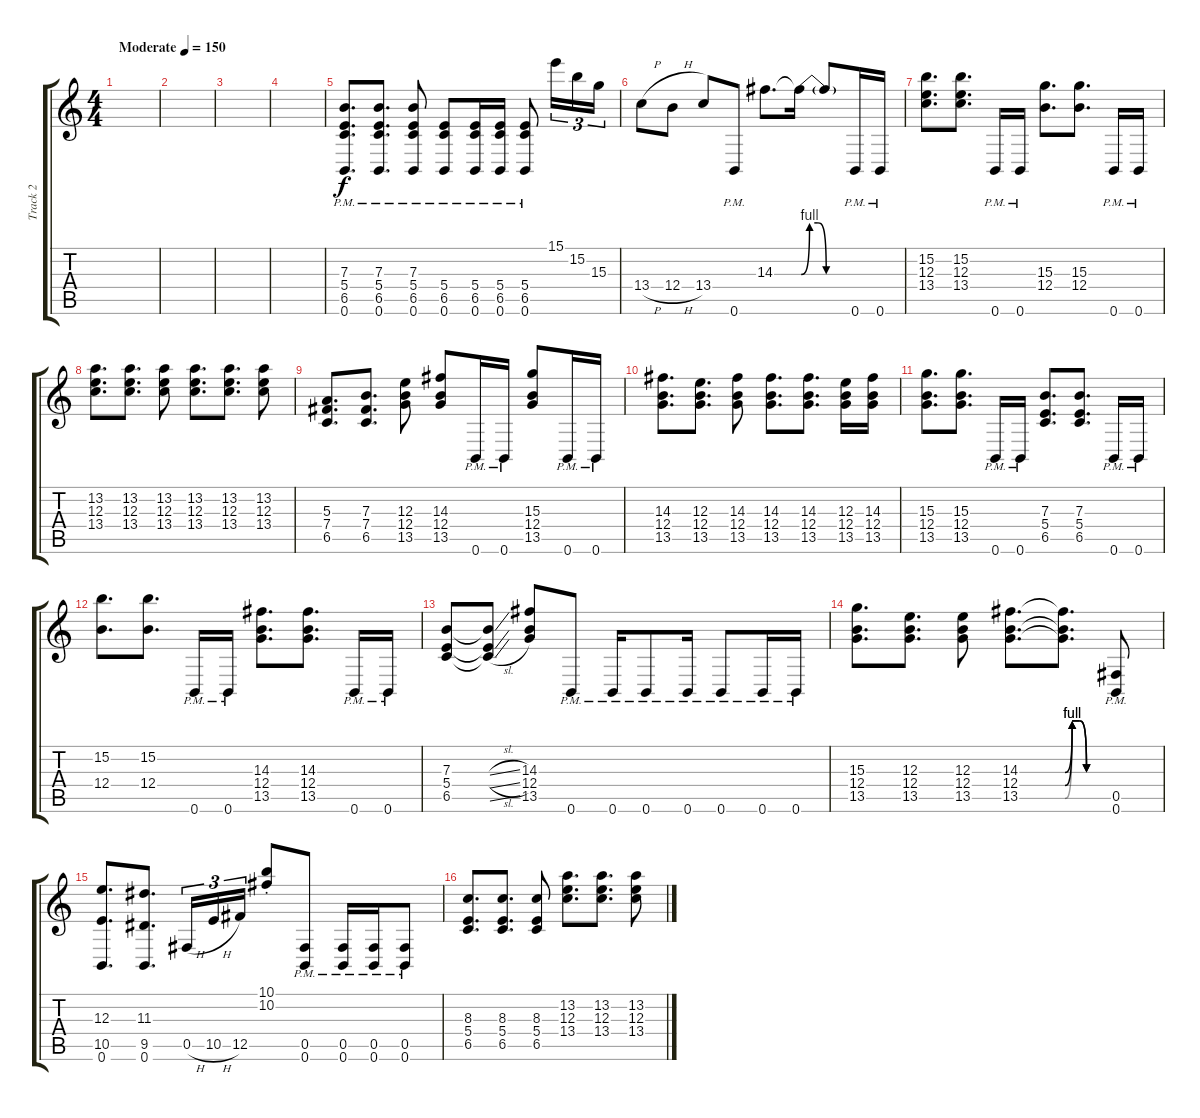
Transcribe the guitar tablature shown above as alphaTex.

\track ("Track 2" "Track 2") {instrument distortionguitar}
\staff {score tabs}
\tuning (Db4 Ab3 E3 B2 Gb2 B1) {hide}
\ts (4 4)
\tempo (150 "Moderate")
\clef g2
\ks c
|
|
|
|
(7.3{pm} 5.4{pm} 6.5{pm} 0.6{pm}).8{d} (7.3{pm} 5.4{pm} 6.5{pm} 0.6{pm}).8{d} (7.3{pm} 5.4{pm} 6.5{pm} 0.6{pm}).8 (5.4{pm} 6.5{pm} 0.6{pm}).8 (5.4{pm} 6.5{pm} 0.6{pm}).16 (5.4{pm} 6.5{pm} 0.6{pm}).16 (5.4{pm} 6.5{pm} 0.6{pm}).8 15.1.16{tu (3 2)} 15.2.16{tu (3 2)} 15.3.16{tu (3 2)} |
13.4{h}.8 12.4{h}.8 13.4.8 0.6{pm}.8 14.3.8{d} 14.3{be (custom 0 0 10 4 20 4 30 0 60 0) t}.16 14.3{t}.8 0.6{pm}.16 0.6{pm}.16 |
(15.2 12.3 13.4).8{d} (15.2 12.3 13.4).8{d} 0.6{pm}.16 0.6{pm}.16 (15.3 12.4).8{d} (15.3 12.4).8{d} 0.6{pm}.16 0.6{pm}.16 |
(13.2 12.3 13.4).8{d} (13.2 12.3 13.4).8{d} (13.2 12.3 13.4).8 (13.2 12.3 13.4).8{d} (13.2 12.3 13.4).8{d} (13.2 12.3 13.4).8 |
(5.3 7.4 6.5).8{d} (7.3 7.4 6.5).8{d} (12.3 12.4 13.5).8 (14.3 12.4 13.5).8 0.6{pm}.16 0.6{pm}.16 (15.3 12.4 13.5).8 0.6{pm}.16 0.6{pm}.16 |
(14.3 12.4 13.5).8{d} (12.3 12.4 13.5).8{d} (14.3 12.4 13.5).8 (14.3 12.4 13.5).8{d} (14.3 12.4 13.5).8{d} (12.3 12.4 13.5).16 (14.3 12.4 13.5).16 |
(15.3 12.4 13.5).8{d} (15.3 12.4 13.5).8{d} 0.6{pm}.16 0.6{pm}.16 (7.3 5.4 6.5).8{d} (7.3 5.4 6.5).8{d} 0.6{pm}.16 0.6{pm}.16 |
(15.2 12.4).8{d} (15.2 12.4).8{d} 0.6{pm}.16 0.6{pm}.16 (14.3 12.4 13.5).8{d} (14.3 12.4 13.5).8{d} 0.6{pm}.16 0.6{pm}.16 |
(7.3 5.4 6.5).8 (7.3{sl t} 5.4{sl t} 6.5{sl t}).8 (14.3 12.4 13.5).8 0.6{pm}.8 0.6{pm}.16 0.6{pm}.8 0.6{pm}.16 0.6{pm}.8 0.6{pm}.16 0.6{pm}.16 |
(15.3 12.4 13.5).8{d} (12.3 12.4 13.5).8{d} (12.3 12.4 13.5).8 (14.3 12.4 13.5).8{d} (14.3{be (custom 0 0 10 4 20 4 30 0 60 0) t} 12.4{be (custom 0 0 10 4 20 4 30 0 60 0) t} 13.5{be (custom 0 0 10 4 20 4 30 0 60 0) t}).8{d} (0.5{pm} 0.6{pm}).8 |
(12.3 10.5 0.6).8{d} (11.3 9.5 0.6).8{d} 0.5{h}.16{tu (3 2)} 10.5{h}.16{tu (3 2)} 12.5.16{tu (3 2)} (10.1 10.2{st}).8 (0.5{pm} 0.6{pm}).8 (0.5{pm} 0.6{pm}).16 (0.5{pm} 0.6{pm}).16 (0.5{pm} 0.6{pm}).8 |
(8.3 5.4 6.5).8{d} (8.3 5.4 6.5).8{d} (8.3 5.4 6.5).8 (13.2 12.3 13.4).8{d} (13.2 12.3 13.4).8{d} (13.2 12.3 13.4).8
